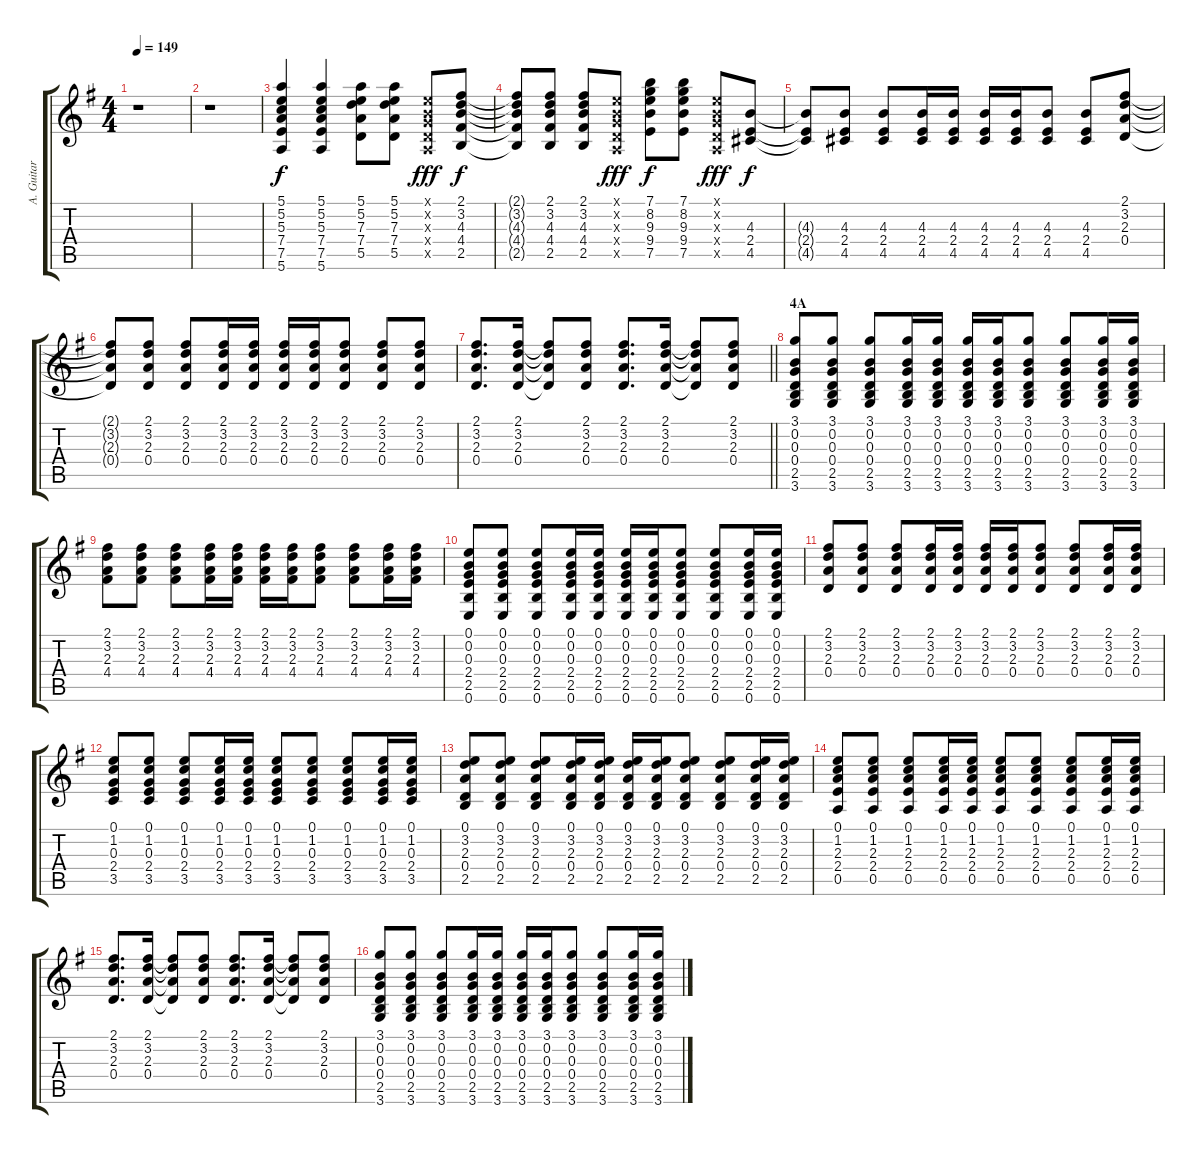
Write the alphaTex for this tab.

\track ("A. Guitar" "A. Guitar") {instrument acousticguitarsteel}
\staff {score tabs}
\tuning (E4 B3 G3 D3 A2 E2) {hide}
\ts (4 4)
\tempo 149
\clef g2
\ks g
r.1{dy f} |
r.1 |
(5.1 5.2 5.3 7.4 7.5 5.6).4 (5.1 5.2 5.3 7.4 7.5 5.6).4 (5.1 5.2 7.3 7.4 5.5).8 (5.1 5.2 7.3 7.4 5.5).8 (0.1{x} 0.2{x} 0.3{x} 0.4{x} 0.5{x}).8{dy fff} (2.1 3.2 4.3 4.4 2.5).8{dy f} |
(2.1{t} 3.2{t} 4.3{t} 4.4{t} 2.5{t}).8 (2.1 3.2 4.3 4.4 2.5).8 (2.1 3.2 4.3 4.4 2.5).8 (0.1{x} 0.2{x} 0.3{x} 0.4{x} 0.5{x}).8{dy fff} (7.1 8.2 9.3 9.4 7.5).8{dy f} (7.1 8.2 9.3 9.4 7.5).8 (0.1{x} 0.2{x} 0.3{x} 0.4{x} 0.5{x}).8{dy fff} (4.3 2.4 4.5).8{dy f} |
(4.3{t} 2.4{t} 4.5{t}).8 (4.3 2.4 4.5).8 (4.3 2.4 4.5).8 (4.3 2.4 4.5).16 (4.3 2.4 4.5).16 (4.3 2.4 4.5).16 (4.3 2.4 4.5).16 (4.3 2.4 4.5).8 (4.3 2.4 4.5).8 (2.1 3.2 2.3 0.4).8 |
(2.1{t} 3.2{t} 2.3{t} 0.4{t}).8 (2.1 3.2 2.3 0.4).8 (2.1 3.2 2.3 0.4).8 (2.1 3.2 2.3 0.4).16 (2.1 3.2 2.3 0.4).16 (2.1 3.2 2.3 0.4).16 (2.1 3.2 2.3 0.4).16 (2.1 3.2 2.3 0.4).8 (2.1 3.2 2.3 0.4).8 (2.1 3.2 2.3 0.4).8 |
\barLineRight lightlight
(2.1 3.2 2.3 0.4).8{d} (2.1 3.2 2.3 0.4).16 (2.1{t} 3.2{t} 2.3{t} 0.4{t}).8 (2.1 3.2 2.3 0.4).8 (2.1 3.2 2.3 0.4).8{d} (2.1 3.2 2.3 0.4).16 (2.1{t} 3.2{t} 2.3{t} 0.4{t}).8 (2.1 3.2 2.3 0.4).8 |
\section ("" "4A")
(3.1 0.2 0.3 0.4 2.5 3.6).8 (3.1 0.2 0.3 0.4 2.5 3.6).8 (3.1 0.2 0.3 0.4 2.5 3.6).8 (3.1 0.2 0.3 0.4 2.5 3.6).16 (3.1 0.2 0.3 0.4 2.5 3.6).16 (3.1 0.2 0.3 0.4 2.5 3.6).16 (3.1 0.2 0.3 0.4 2.5 3.6).16 (3.1 0.2 0.3 0.4 2.5 3.6).8 (3.1 0.2 0.3 0.4 2.5 3.6).8 (3.1 0.2 0.3 0.4 2.5 3.6).16 (3.1 0.2 0.3 0.4 2.5 3.6).16 |
(2.1 3.2 2.3 4.4).8 (2.1 3.2 2.3 4.4).8 (2.1 3.2 2.3 4.4).8 (2.1 3.2 2.3 4.4).16 (2.1 3.2 2.3 4.4).16 (2.1 3.2 2.3 4.4).16 (2.1 3.2 2.3 4.4).16 (2.1 3.2 2.3 4.4).8 (2.1 3.2 2.3 4.4).8 (2.1 3.2 2.3 4.4).16 (2.1 3.2 2.3 4.4).16 |
(0.1 0.2 0.3 2.4 2.5 0.6).8 (0.1 0.2 0.3 2.4 2.5 0.6).8 (0.1 0.2 0.3 2.4 2.5 0.6).8 (0.1 0.2 0.3 2.4 2.5 0.6).16 (0.1 0.2 0.3 2.4 2.5 0.6).16 (0.1 0.2 0.3 2.4 2.5 0.6).16 (0.1 0.2 0.3 2.4 2.5 0.6).16 (0.1 0.2 0.3 2.4 2.5 0.6).8 (0.1 0.2 0.3 2.4 2.5 0.6).8 (0.1 0.2 0.3 2.4 2.5 0.6).16 (0.1 0.2 0.3 2.4 2.5 0.6).16 |
(2.1 3.2 2.3 0.4).8 (2.1 3.2 2.3 0.4).8 (2.1 3.2 2.3 0.4).8 (2.1 3.2 2.3 0.4).16 (2.1 3.2 2.3 0.4).16 (2.1 3.2 2.3 0.4).16 (2.1 3.2 2.3 0.4).16 (2.1 3.2 2.3 0.4).8 (2.1 3.2 2.3 0.4).8 (2.1 3.2 2.3 0.4).16 (2.1 3.2 2.3 0.4).16 |
(0.1 1.2 0.3 2.4 3.5).8 (0.1 1.2 0.3 2.4 3.5).8 (0.1 1.2 0.3 2.4 3.5).8 (0.1 1.2 0.3 2.4 3.5).16 (0.1 1.2 0.3 2.4 3.5).16 (0.1 1.2 0.3 2.4 3.5).8 (0.1 1.2 0.3 2.4 3.5).8 (0.1 1.2 0.3 2.4 3.5).8 (0.1 1.2 0.3 2.4 3.5).16 (0.1 1.2 0.3 2.4 3.5).16 |
(0.1 3.2 2.3 0.4 2.5).8 (0.1 3.2 2.3 0.4 2.5).8 (0.1 3.2 2.3 0.4 2.5).8 (0.1 3.2 2.3 0.4 2.5).16 (0.1 3.2 2.3 0.4 2.5).16 (0.1 3.2 2.3 0.4 2.5).16 (0.1 3.2 2.3 0.4 2.5).16 (0.1 3.2 2.3 0.4 2.5).8 (0.1 3.2 2.3 0.4 2.5).8 (0.1 3.2 2.3 0.4 2.5).16 (0.1 3.2 2.3 0.4 2.5).16 |
(0.1 1.2 2.3 2.4 0.5).8 (0.1 1.2 2.3 2.4 0.5).8 (0.1 1.2 2.3 2.4 0.5).8 (0.1 1.2 2.3 2.4 0.5).16 (0.1 1.2 2.3 2.4 0.5).16 (0.1 1.2 2.3 2.4 0.5).8 (0.1 1.2 2.3 2.4 0.5).8 (0.1 1.2 2.3 2.4 0.5).8 (0.1 1.2 2.3 2.4 0.5).16 (0.1 1.2 2.3 2.4 0.5).16 |
(2.1 3.2 2.3 0.4).8{d} (2.1 3.2 2.3 0.4).16 (2.1{t} 3.2{t} 2.3{t} 0.4{t}).8 (2.1 3.2 2.3 0.4).8 (2.1 3.2 2.3 0.4).8{d} (2.1 3.2 2.3 0.4).16 (2.1{t} 3.2{t} 2.3{t} 0.4{t}).8 (2.1 3.2 2.3 0.4).8 |
(3.1 0.2 0.3 0.4 2.5 3.6).8 (3.1 0.2 0.3 0.4 2.5 3.6).8 (3.1 0.2 0.3 0.4 2.5 3.6).8 (3.1 0.2 0.3 0.4 2.5 3.6).16 (3.1 0.2 0.3 0.4 2.5 3.6).16 (3.1 0.2 0.3 0.4 2.5 3.6).16 (3.1 0.2 0.3 0.4 2.5 3.6).16 (3.1 0.2 0.3 0.4 2.5 3.6).8 (3.1 0.2 0.3 0.4 2.5 3.6).8 (3.1 0.2 0.3 0.4 2.5 3.6).16 (3.1 0.2 0.3 0.4 2.5 3.6).16
